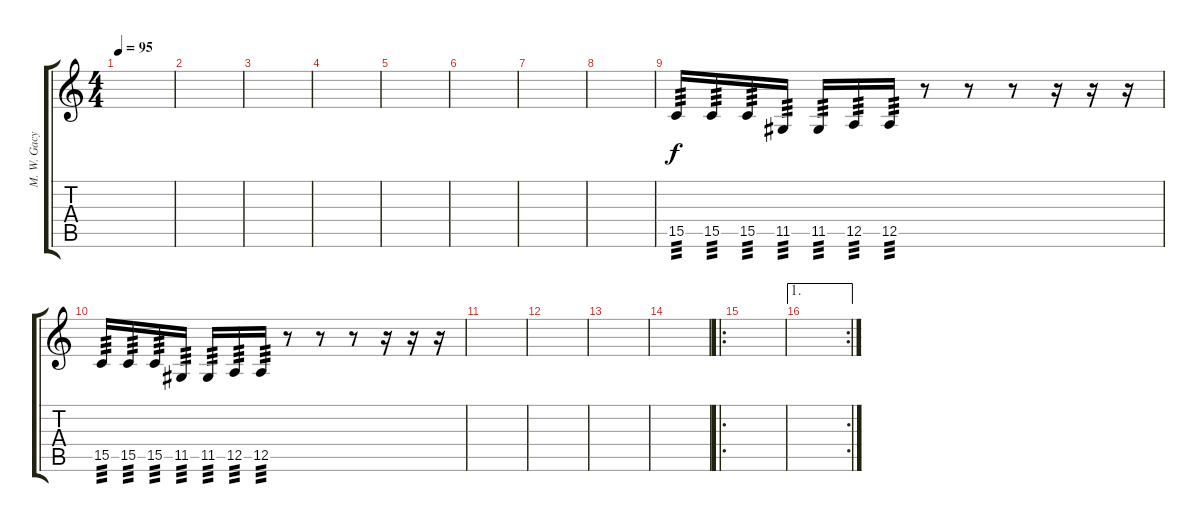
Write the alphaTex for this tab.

\track ("M. W. Gacy" "M. W. Gacy") {instrument churchorgan}
\staff {score tabs}
\tuning (E4 B3 G3 D3 A2 E2) {hide}
\ts (4 4)
\tempo 95
\clef g2
\ks c
|
|
|
|
|
|
|
|
15.5.16{tp 3} 15.5.16{tp 3} 15.5.16{tp 3} 11.5.16{tp 3} 11.5.16{tp 3} 12.5.16{tp 3} 12.5.16{tp 3} r.8 r.8 r.8 r.16 r.16 r.16 |
15.5.16{tp 3} 15.5.16{tp 3} 15.5.16{tp 3} 11.5.16{tp 3} 11.5.16{tp 3} 12.5.16{tp 3} 12.5.16{tp 3} r.8 r.8 r.8 r.16 r.16 r.16 |
|
|
|
|
\ro
|
\ae 1
\rc 2
